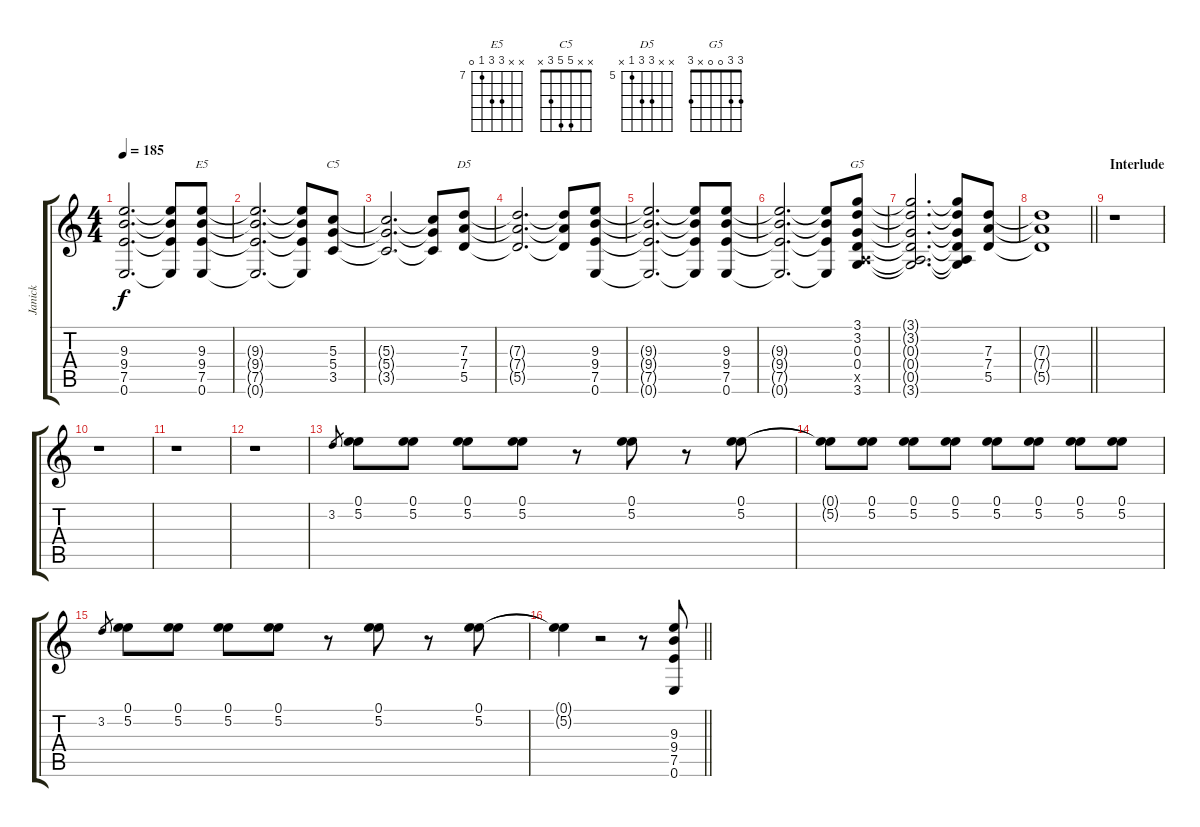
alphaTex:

\track ("Janick" "Janick") {instrument overdrivenguitar}
\staff {score tabs}
\tuning (E4 B3 G3 D3 A2 E2) {hide}
\chord ("E5" x x 9 9 7 0) {firstfret 7}
\chord ("C5" x x 5 5 3 x)
\chord ("D5" x x 7 7 5 x) {firstfret 5}
\chord ("G5" 3 3 0 0 x 3)
\ts (4 4)
\tempo 185
\clef g2
\ks c
(9.3{t} 9.4{t} 7.5{t} 0.6{t}).2{d dy f} (9.3{t} 9.4{t} 7.5{t} 0.6{t}).8 (9.3 9.4 7.5 0.6).8{ch "E5"} |
(9.3{t} 9.4{t} 7.5{t} 0.6{t}).2{d} (9.3{t} 9.4{t} 7.5{t} 0.6{t}).8 (5.3 5.4 3.5).8{ch "C5"} |
(5.3{t} 5.4{t} 3.5{t}).2{d} (5.3{t} 5.4{t} 3.5{t}).8 (7.3 7.4 5.5).8{ch "D5"} |
(7.3{t} 7.4{t} 5.5{t}).2{d} (7.3{t} 7.4{t} 5.5{t}).8 (9.3 9.4 7.5 0.6).8 |
(9.3{t} 9.4{t} 7.5{t} 0.6{t}).2{d} (9.3{t} 9.4{t} 7.5{t} 0.6{t}).8 (9.3 9.4 7.5 0.6).8 |
(9.3{t} 9.4{t} 7.5{t} 0.6{t}).2{d} (9.3{t} 9.4{t} 7.5{t} 0.6{t}).8 (3.1 3.2 0.3 0.4 0.5{x} 3.6).8{ch "G5"} |
(3.1{t} 3.2{t} 0.3{t} 0.4{t} 0.5{t} 3.6{t}).2{d} (3.1{t} 3.2{t} 0.3{t} 0.4{t} 0.5{t} 3.6{t}).8 (7.3 7.4 5.5).8 |
\barLineRight lightlight
(7.3{t} 7.4{t} 5.5{t}).1 |
\section ("" "Interlude")
r.1 |
r.1 |
r.1 |
r.1 |
3.2.8{gr} (0.1 5.2).8 (0.1 5.2).8 (0.1 5.2).8 (0.1 5.2).8 r.8 (0.1 5.2).8 r.8 (0.1 5.2).8 |
(0.1{t} 5.2{t}).8 (0.1 5.2).8 (0.1 5.2).8 (0.1 5.2).8 (0.1 5.2).8 (0.1 5.2).8 (0.1 5.2).8 (0.1 5.2).8 |
3.2.8{gr} (0.1 5.2).8 (0.1 5.2).8 (0.1 5.2).8 (0.1 5.2).8 r.8 (0.1 5.2).8 r.8 (0.1 5.2).8 |
\barLineRight lightlight
(0.1{t} 5.2{t}).4 r.2 r.8 (9.3 9.4 7.5 0.6).8
